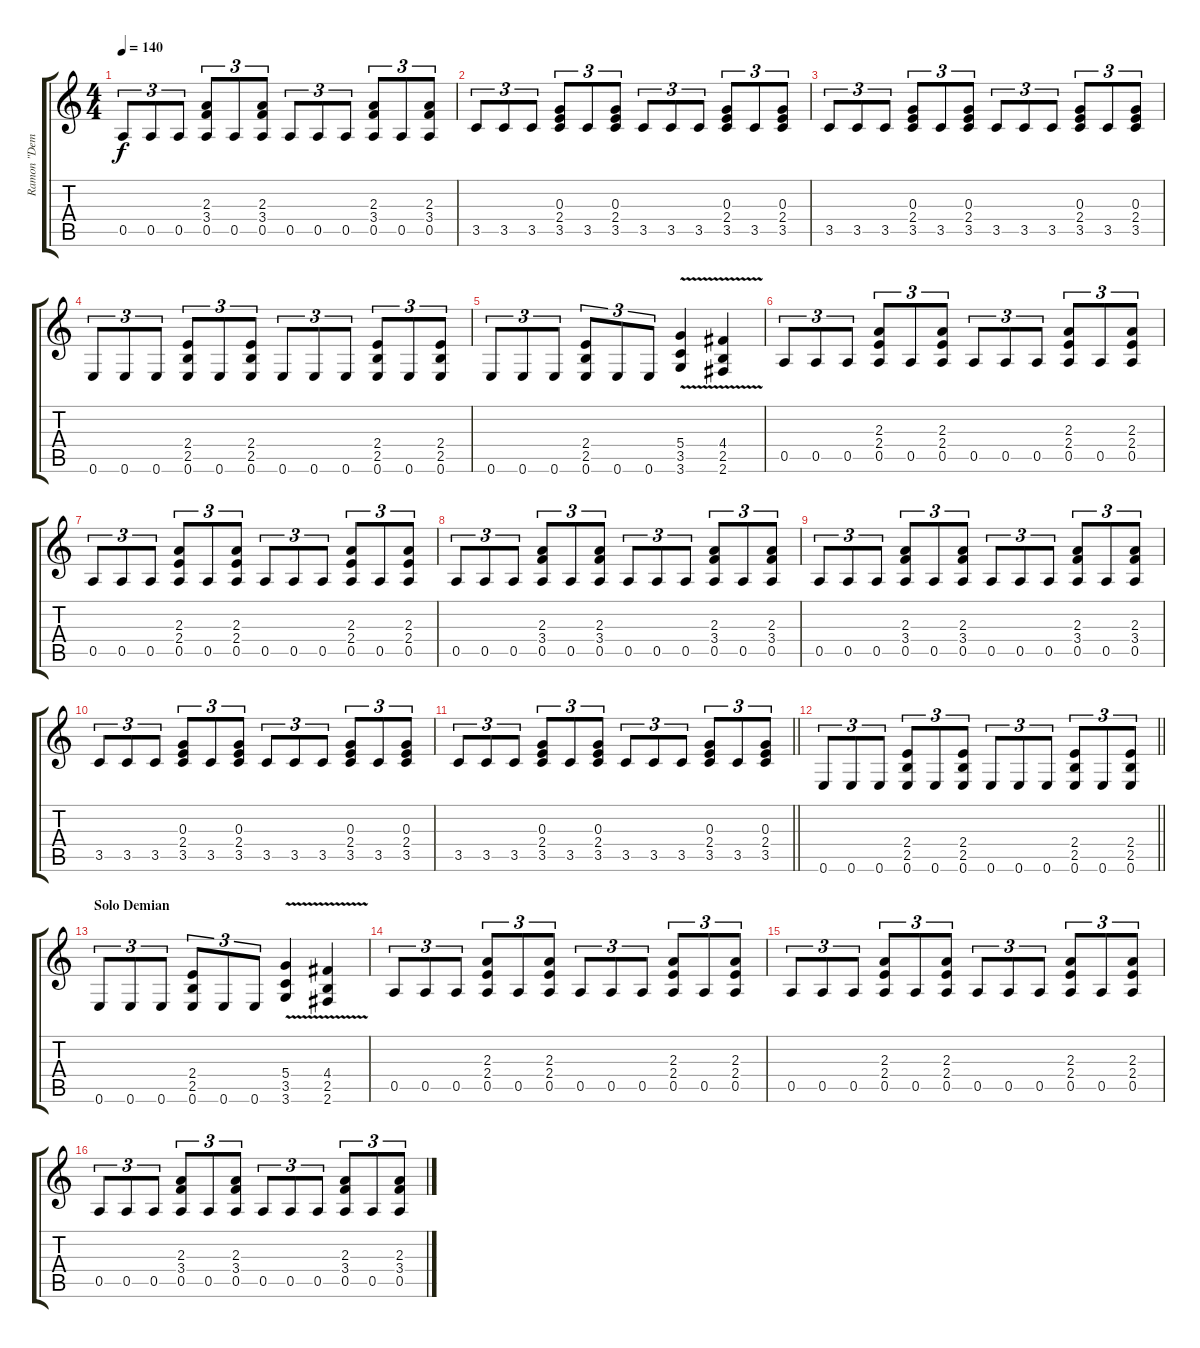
\track ("Ramon \"Demian\" Espejo" "Ramon \"Dem") {instrument distortionguitar}
\staff {score tabs}
\tuning (E4 B3 G3 D3 A2 E2) {hide}
\ts (4 4)
\tempo 140
\clef g2
\ks c
0.5.8{tu (3 2) dy f} 0.5.8{tu (3 2)} 0.5.8{tu (3 2)} (2.3 3.4 0.5).8{tu (3 2)} 0.5.8{tu (3 2)} (2.3 3.4 0.5).8{tu (3 2)} 0.5.8{tu (3 2)} 0.5.8{tu (3 2)} 0.5.8{tu (3 2)} (2.3 3.4 0.5).8{tu (3 2)} 0.5.8{tu (3 2)} (2.3 3.4 0.5).8{tu (3 2)} |
3.5.8{tu (3 2)} 3.5.8{tu (3 2)} 3.5.8{tu (3 2)} (0.3 2.4 3.5).8{tu (3 2)} 3.5.8{tu (3 2)} (0.3 2.4 3.5).8{tu (3 2)} 3.5.8{tu (3 2)} 3.5.8{tu (3 2)} 3.5.8{tu (3 2)} (0.3 2.4 3.5).8{tu (3 2)} 3.5.8{tu (3 2)} (0.3 2.4 3.5).8{tu (3 2)} |
3.5.8{tu (3 2)} 3.5.8{tu (3 2)} 3.5.8{tu (3 2)} (0.3 2.4 3.5).8{tu (3 2)} 3.5.8{tu (3 2)} (0.3 2.4 3.5).8{tu (3 2)} 3.5.8{tu (3 2)} 3.5.8{tu (3 2)} 3.5.8{tu (3 2)} (0.3 2.4 3.5).8{tu (3 2)} 3.5.8{tu (3 2)} (0.3 2.4 3.5).8{tu (3 2)} |
0.6.8{tu (3 2)} 0.6.8{tu (3 2)} 0.6.8{tu (3 2)} (2.4 2.5 0.6).8{tu (3 2)} 0.6.8{tu (3 2)} (2.4 2.5 0.6).8{tu (3 2)} 0.6.8{tu (3 2)} 0.6.8{tu (3 2)} 0.6.8{tu (3 2)} (2.4 2.5 0.6).8{tu (3 2)} 0.6.8{tu (3 2)} (2.4 2.5 0.6).8{tu (3 2)} |
0.6.8{tu (3 2)} 0.6.8{tu (3 2)} 0.6.8{tu (3 2)} (2.4 2.5 0.6).8{tu (3 2)} 0.6.8{tu (3 2)} 0.6.8{tu (3 2)} (5.4 3.5{v} 3.6).4 (4.4 2.5{v} 2.6).4 |
0.5.8{tu (3 2)} 0.5.8{tu (3 2)} 0.5.8{tu (3 2)} (2.3 2.4 0.5).8{tu (3 2)} 0.5.8{tu (3 2)} (2.3 2.4 0.5).8{tu (3 2)} 0.5.8{tu (3 2)} 0.5.8{tu (3 2)} 0.5.8{tu (3 2)} (2.3 2.4 0.5).8{tu (3 2)} 0.5.8{tu (3 2)} (2.3 2.4 0.5).8{tu (3 2)} |
0.5.8{tu (3 2)} 0.5.8{tu (3 2)} 0.5.8{tu (3 2)} (2.3 2.4 0.5).8{tu (3 2)} 0.5.8{tu (3 2)} (2.3 2.4 0.5).8{tu (3 2)} 0.5.8{tu (3 2)} 0.5.8{tu (3 2)} 0.5.8{tu (3 2)} (2.3 2.4 0.5).8{tu (3 2)} 0.5.8{tu (3 2)} (2.3 2.4 0.5).8{tu (3 2)} |
0.5.8{tu (3 2)} 0.5.8{tu (3 2)} 0.5.8{tu (3 2)} (2.3 3.4 0.5).8{tu (3 2)} 0.5.8{tu (3 2)} (2.3 3.4 0.5).8{tu (3 2)} 0.5.8{tu (3 2)} 0.5.8{tu (3 2)} 0.5.8{tu (3 2)} (2.3 3.4 0.5).8{tu (3 2)} 0.5.8{tu (3 2)} (2.3 3.4 0.5).8{tu (3 2)} |
0.5.8{tu (3 2)} 0.5.8{tu (3 2)} 0.5.8{tu (3 2)} (2.3 3.4 0.5).8{tu (3 2)} 0.5.8{tu (3 2)} (2.3 3.4 0.5).8{tu (3 2)} 0.5.8{tu (3 2)} 0.5.8{tu (3 2)} 0.5.8{tu (3 2)} (2.3 3.4 0.5).8{tu (3 2)} 0.5.8{tu (3 2)} (2.3 3.4 0.5).8{tu (3 2)} |
3.5.8{tu (3 2)} 3.5.8{tu (3 2)} 3.5.8{tu (3 2)} (0.3 2.4 3.5).8{tu (3 2)} 3.5.8{tu (3 2)} (0.3 2.4 3.5).8{tu (3 2)} 3.5.8{tu (3 2)} 3.5.8{tu (3 2)} 3.5.8{tu (3 2)} (0.3 2.4 3.5).8{tu (3 2)} 3.5.8{tu (3 2)} (0.3 2.4 3.5).8{tu (3 2)} |
\barLineRight lightlight
3.5.8{tu (3 2)} 3.5.8{tu (3 2)} 3.5.8{tu (3 2)} (0.3 2.4 3.5).8{tu (3 2)} 3.5.8{tu (3 2)} (0.3 2.4 3.5).8{tu (3 2)} 3.5.8{tu (3 2)} 3.5.8{tu (3 2)} 3.5.8{tu (3 2)} (0.3 2.4 3.5).8{tu (3 2)} 3.5.8{tu (3 2)} (0.3 2.4 3.5).8{tu (3 2)} |
\barLineRight lightlight
0.6.8{tu (3 2)} 0.6.8{tu (3 2)} 0.6.8{tu (3 2)} (2.4 2.5 0.6).8{tu (3 2)} 0.6.8{tu (3 2)} (2.4 2.5 0.6).8{tu (3 2)} 0.6.8{tu (3 2)} 0.6.8{tu (3 2)} 0.6.8{tu (3 2)} (2.4 2.5 0.6).8{tu (3 2)} 0.6.8{tu (3 2)} (2.4 2.5 0.6).8{tu (3 2)} |
\section ("" "Solo Demian")
0.6.8{tu (3 2)} 0.6.8{tu (3 2)} 0.6.8{tu (3 2)} (2.4 2.5 0.6).8{tu (3 2)} 0.6.8{tu (3 2)} 0.6.8{tu (3 2)} (5.4 3.5{v} 3.6).4 (4.4 2.5{v} 2.6).4 |
0.5.8{tu (3 2)} 0.5.8{tu (3 2)} 0.5.8{tu (3 2)} (2.3 2.4 0.5).8{tu (3 2)} 0.5.8{tu (3 2)} (2.3 2.4 0.5).8{tu (3 2)} 0.5.8{tu (3 2)} 0.5.8{tu (3 2)} 0.5.8{tu (3 2)} (2.3 2.4 0.5).8{tu (3 2)} 0.5.8{tu (3 2)} (2.3 2.4 0.5).8{tu (3 2)} |
0.5.8{tu (3 2)} 0.5.8{tu (3 2)} 0.5.8{tu (3 2)} (2.3 2.4 0.5).8{tu (3 2)} 0.5.8{tu (3 2)} (2.3 2.4 0.5).8{tu (3 2)} 0.5.8{tu (3 2)} 0.5.8{tu (3 2)} 0.5.8{tu (3 2)} (2.3 2.4 0.5).8{tu (3 2)} 0.5.8{tu (3 2)} (2.3 2.4 0.5).8{tu (3 2)} |
0.5.8{tu (3 2)} 0.5.8{tu (3 2)} 0.5.8{tu (3 2)} (2.3 3.4 0.5).8{tu (3 2)} 0.5.8{tu (3 2)} (2.3 3.4 0.5).8{tu (3 2)} 0.5.8{tu (3 2)} 0.5.8{tu (3 2)} 0.5.8{tu (3 2)} (2.3 3.4 0.5).8{tu (3 2)} 0.5.8{tu (3 2)} (2.3 3.4 0.5).8{tu (3 2)}
